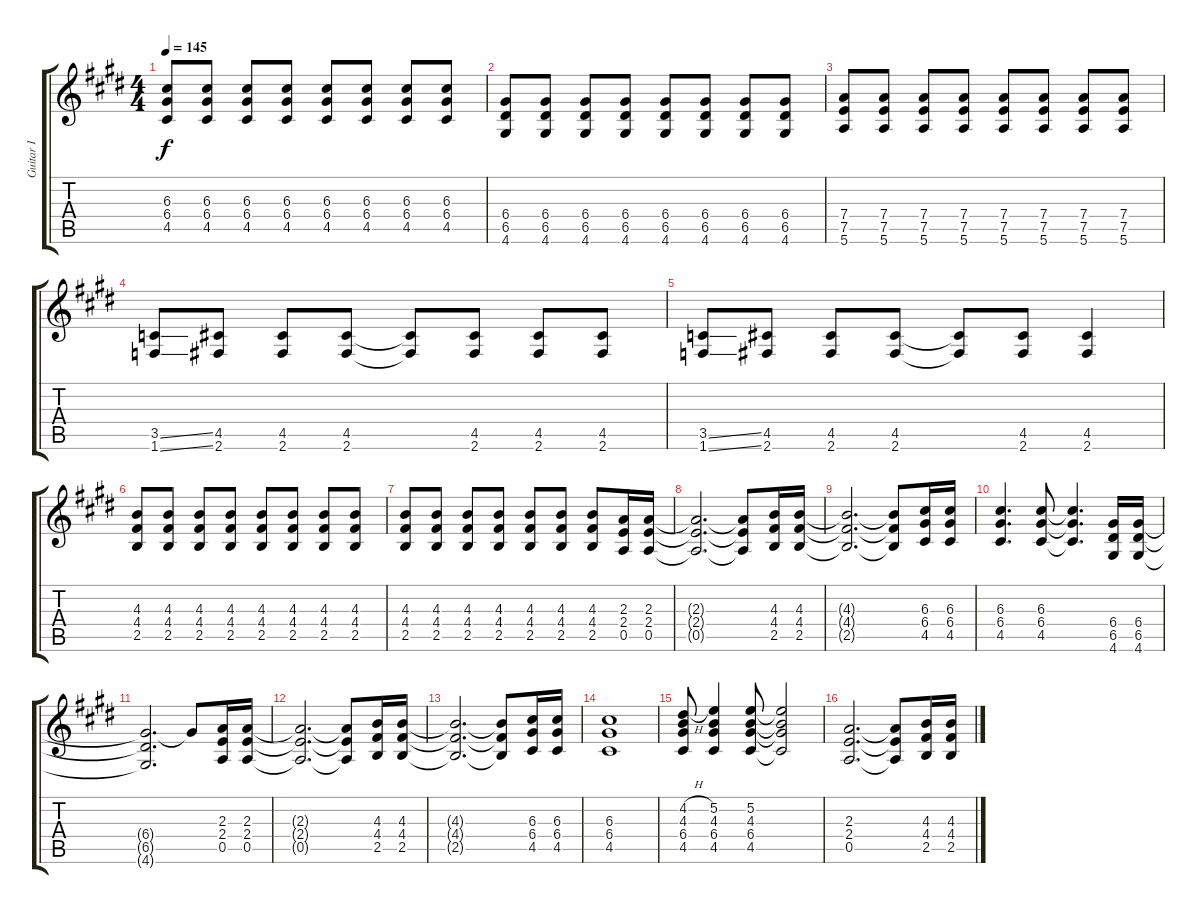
\track ("Guitar I" "Guitar I") {instrument overdrivenguitar}
\staff {score tabs}
\tuning (E4 B3 G3 D3 A2 E2) {hide}
\ts (4 4)
\tempo 145
\clef g2
\ks e
(6.3 6.4 4.5).8{dy f} (6.3 6.4 4.5).8 (6.3 6.4 4.5).8 (6.3 6.4 4.5).8 (6.3 6.4 4.5).8 (6.3 6.4 4.5).8 (6.3 6.4 4.5).8 (6.3 6.4 4.5).8 |
(6.4 6.5 4.6).8 (6.4 6.5 4.6).8 (6.4 6.5 4.6).8 (6.4 6.5 4.6).8 (6.4 6.5 4.6).8 (6.4 6.5 4.6).8 (6.4 6.5 4.6).8 (6.4 6.5 4.6).8 |
(7.4 7.5 5.6).8 (7.4 7.5 5.6).8 (7.4 7.5 5.6).8 (7.4 7.5 5.6).8 (7.4 7.5 5.6).8 (7.4 7.5 5.6).8 (7.4 7.5 5.6).8 (7.4 7.5 5.6).8 |
(3.5{ss} 1.6{ss}).8 (4.5 2.6).8 (4.5 2.6).8 (4.5 2.6).8 (4.5{t} 2.6{t}).8 (4.5 2.6).8 (4.5 2.6).8 (4.5 2.6).8 |
(3.5{ss} 1.6{ss}).8 (4.5 2.6).8 (4.5 2.6).8 (4.5 2.6).8 (4.5{t} 2.6{t}).8 (4.5 2.6).8 (4.5 2.6).4 |
(4.3 4.4 2.5).8 (4.3 4.4 2.5).8 (4.3 4.4 2.5).8 (4.3 4.4 2.5).8 (4.3 4.4 2.5).8 (4.3 4.4 2.5).8 (4.3 4.4 2.5).8 (4.3 4.4 2.5).8 |
(4.3 4.4 2.5).8 (4.3 4.4 2.5).8 (4.3 4.4 2.5).8 (4.3 4.4 2.5).8 (4.3 4.4 2.5).8 (4.3 4.4 2.5).8 (4.3 4.4 2.5).8 (2.3 2.4 0.5).16 (2.3 2.4 0.5).16 |
(2.3{t} 2.4{t} 0.5{t}).2{d} (2.3{t} 2.4{t} 0.5{t}).8 (4.3 4.4 2.5).16 (4.3 4.4 2.5).16 |
(4.3{t} 4.4{t} 2.5{t}).2{d} (4.3{t} 4.4{t} 2.5{t}).8 (6.3 6.4 4.5).16 (6.3 6.4 4.5).16 |
(6.3 6.4 4.5).4{d} (6.3 6.4 4.5).8 (6.3{t} 6.4{t} 4.5{t}).4{d} (6.4 6.5 4.6).16 (6.4 6.5 4.6).16 |
(6.4{t} 6.5{t} 4.6{t}).2{d} 6.4{t}.8 (2.3 2.4 0.5).16 (2.3 2.4 0.5).16 |
(2.3{t} 2.4{t} 0.5{t}).2{d} (2.3{t} 2.4{t} 0.5{t}).8 (4.3 4.4 2.5).16 (4.3 4.4 2.5).16 |
(4.3{t} 4.4{t} 2.5{t}).2{d} (4.3{t} 4.4{t} 2.5{t}).8 (6.3 6.4 4.5).16 (6.3 6.4 4.5).16 |
(6.3 6.4 4.5).1 |
(4.2{h} 4.3 6.4 4.5).8 (5.2 4.3 6.4 4.5).4 (5.2 4.3 6.4 4.5).8 (5.2{t} 4.3{t} 6.4{t} 4.5{t}).2 |
(2.3 2.4 0.5).2{d} (2.3{t} 2.4{t} 0.5{t}).8 (4.3 4.4 2.5).16 (4.3 4.4 2.5).16
